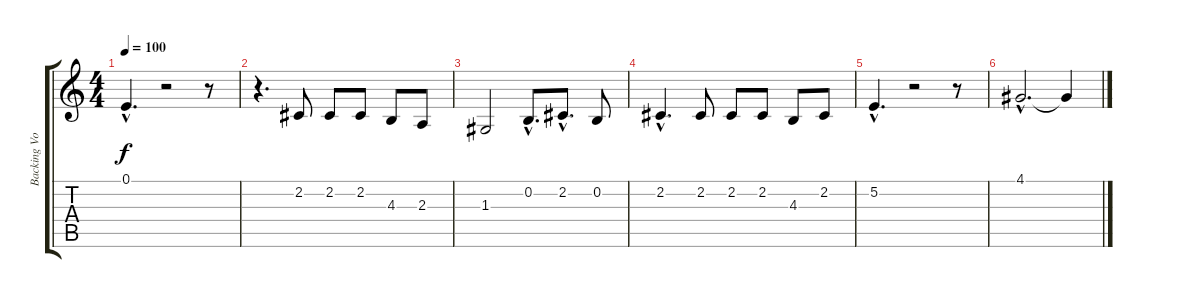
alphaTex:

\track ("Backing Vocals 1" "Backing Vo") {instrument lead3calliope}
\staff {score tabs}
\tuning (E4 B3 G3 D3 A2 E2) {hide}
\ts (4 4)
\tempo 100
\clef g2
\ks c
0.1{hac}.4{d dy f} r.2 r.8 |
r.4{d} 2.2.8 2.2.8 2.2.8 4.3.8 2.3.8 |
1.3.2 0.2{hac}.8{d} 2.2{hac}.8{d} 0.2.8 |
2.2{hac}.4{d} 2.2.8 2.2.8 2.2.8 4.3.8 2.2.8 |
5.2{hac}.4{d} r.2 r.8 |
4.1{hac}.2{d} 4.1{t}.4
